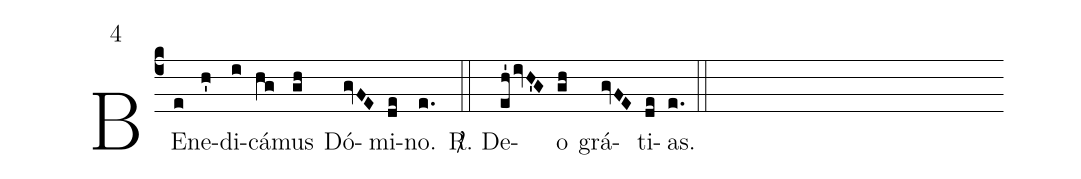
mode: 4;
%%
(c4) BE(e)ne(h')di(i)cá(hg)mus(gh) Dó(gvFE)mi(de)no.(e. ::)
<sp>R/</sp>. De(eh'/ivH'G)o(gh) grá(gvFE)ti(de)as.(e.) (::)
